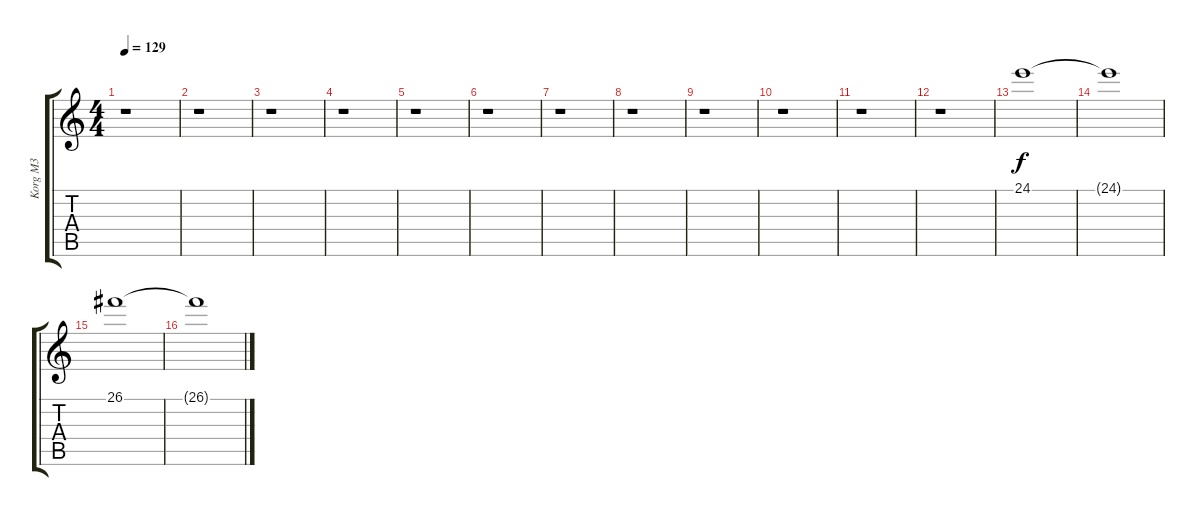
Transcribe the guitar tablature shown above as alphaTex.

\track ("Korg M3" "Korg M3") {instrument synthbrass1}
\staff {score tabs}
\tuning (E4 B3 G3 D3 A2 E2) {hide}
\ts (4 4)
\tempo 129
\clef g2
\ks c
r.1{dy f} |
r.1 |
r.1 |
r.1 |
r.1 |
r.1 |
r.1 |
r.1 |
r.1 |
r.1 |
r.1 |
r.1 |
24.1.1 |
24.1{t}.1 |
26.1.1 |
26.1{t}.1
